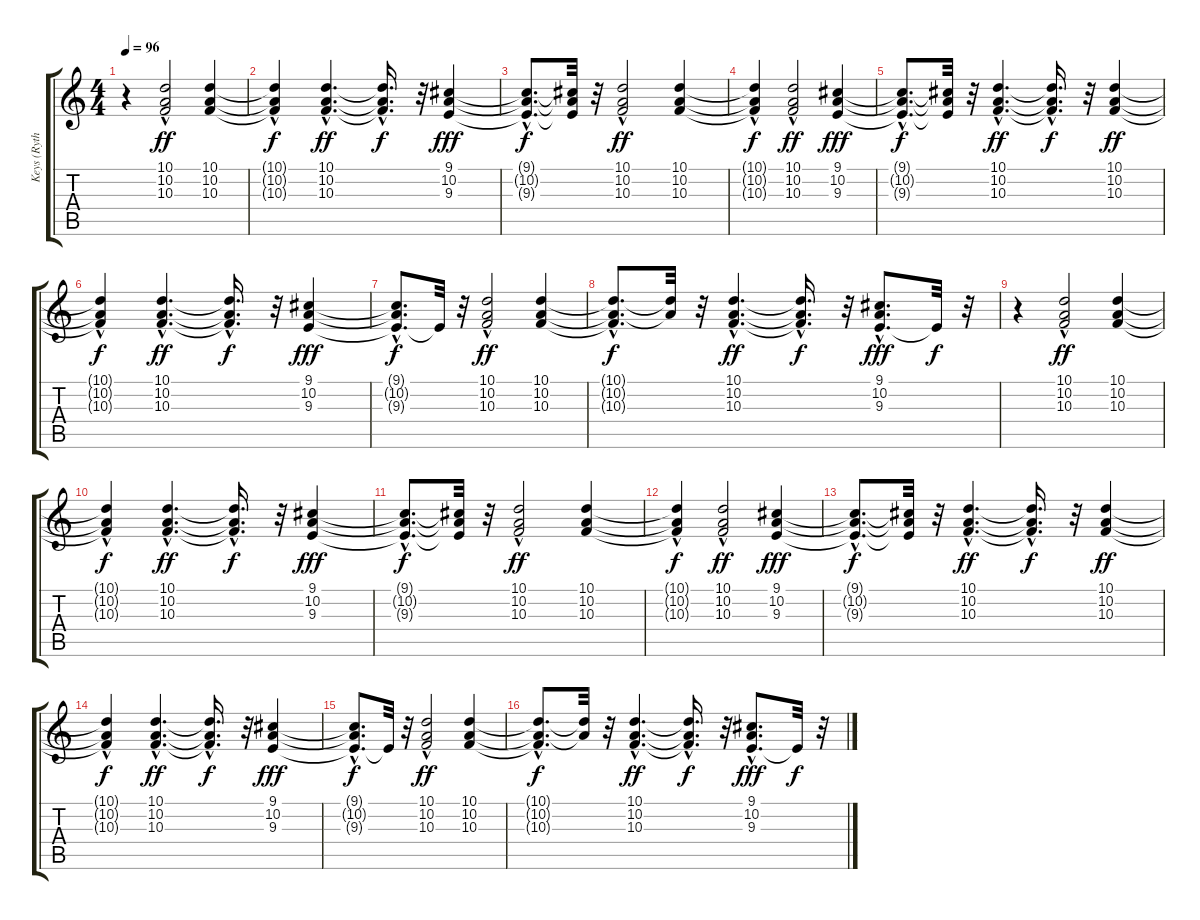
\track ("Keys (Rythem)" "Keys (Ryth") {instrument pizzicatostrings}
\staff {score tabs}
\tuning (E4 B3 G3 D3 A2 E2) {hide}
\ts (4 4)
\tempo 96
\clef g2
\ks c
r.4{dy f} (10.1 10.2{hac} 10.3{hac}).2{dy ff} (10.1 10.2 10.3).4 |
(10.1{t} 10.2{hac t} 10.3{hac t}).4{dy f} (10.1{hac} 10.2{hac} 10.3{hac}).4{d dy ff} (10.1{hac t} 10.2{hac t} 10.3{hac t}).16{d dy f} r.32 (9.1 10.2 9.3).4{dy fff} |
(9.1{hac t} 10.2{hac t} 9.3{hac t}).8{d dy f} (9.1{t} 10.2{t} 9.3{t}).32 r.32 (10.1 10.2 10.3{hac}).2{dy ff} (10.1 10.2 10.3).4 |
(10.1{hac t} 10.2{t} 10.3{t}).4{dy f} (10.1{hac} 10.2 10.3{hac}).2{dy ff} (9.1 10.2 9.3).4{dy fff} |
(9.1{hac t} 10.2{hac t} 9.3{hac t}).8{d dy f} (9.1{t} 10.2{t} 9.3{t}).32 r.32 (10.1{hac} 10.2{hac} 10.3{hac}).4{d dy ff} (10.1{hac t} 10.2{t} 10.3{t}).16{d dy f} r.32 (10.1 10.2 10.3).4{dy ff} |
(10.1{t} 10.2{hac t} 10.3{hac t}).4{dy f} (10.1{hac} 10.2{hac} 10.3{hac}).4{d dy ff} (10.1{hac t} 10.2{hac t} 10.3{hac t}).16{d dy f} r.32 (9.1 10.2 9.3).4{dy fff} |
(9.1{t} 10.2{hac t} 9.3{hac t}).8{d dy f} 9.3{t}.32 r.32 (10.1 10.2{hac} 10.3{hac}).2{dy ff} (10.1 10.2 10.3).4 |
(10.1{hac t} 10.2{hac t} 10.3{hac t}).8{d dy f} (10.1{t} 10.2{t}).32 r.32 (10.1{hac} 10.2{hac} 10.3{hac}).4{d dy ff} (10.1{hac t} 10.2{hac t} 10.3{hac t}).16{d dy f} r.32 (9.1{hac} 10.2{hac} 9.3{hac}).8{d dy fff} 9.3{t}.32{dy f} r.32 |
r.4 (10.1 10.2{hac} 10.3{hac}).2{dy ff} (10.1 10.2 10.3).4 |
(10.1{t} 10.2{hac t} 10.3{hac t}).4{dy f} (10.1{hac} 10.2{hac} 10.3{hac}).4{d dy ff} (10.1{hac t} 10.2{hac t} 10.3{hac t}).16{d dy f} r.32 (9.1 10.2 9.3).4{dy fff} |
(9.1{hac t} 10.2{hac t} 9.3{hac t}).8{d dy f} (9.1{t} 10.2{t} 9.3{t}).32 r.32 (10.1 10.2 10.3{hac}).2{dy ff} (10.1 10.2 10.3).4 |
(10.1{hac t} 10.2{t} 10.3{t}).4{dy f} (10.1{hac} 10.2 10.3{hac}).2{dy ff} (9.1 10.2 9.3).4{dy fff} |
(9.1{hac t} 10.2{hac t} 9.3{hac t}).8{d dy f} (9.1{t} 10.2{t} 9.3{t}).32 r.32 (10.1{hac} 10.2{hac} 10.3{hac}).4{d dy ff} (10.1{hac t} 10.2{t} 10.3{t}).16{d dy f} r.32 (10.1 10.2 10.3).4{dy ff} |
(10.1{t} 10.2{hac t} 10.3{hac t}).4{dy f} (10.1{hac} 10.2{hac} 10.3{hac}).4{d dy ff} (10.1{hac t} 10.2{hac t} 10.3{hac t}).16{d dy f} r.32 (9.1 10.2 9.3).4{dy fff} |
(9.1{t} 10.2{hac t} 9.3{hac t}).8{d dy f} 9.3{t}.32 r.32 (10.1 10.2{hac} 10.3{hac}).2{dy ff} (10.1 10.2 10.3).4 |
(10.1{hac t} 10.2{hac t} 10.3{hac t}).8{d dy f} (10.1{t} 10.2{t}).32 r.32 (10.1{hac} 10.2{hac} 10.3{hac}).4{d dy ff} (10.1{hac t} 10.2{hac t} 10.3{hac t}).16{d dy f} r.32 (9.1{hac} 10.2{hac} 9.3{hac}).8{d dy fff} 9.3{t}.32{dy f} r.32
